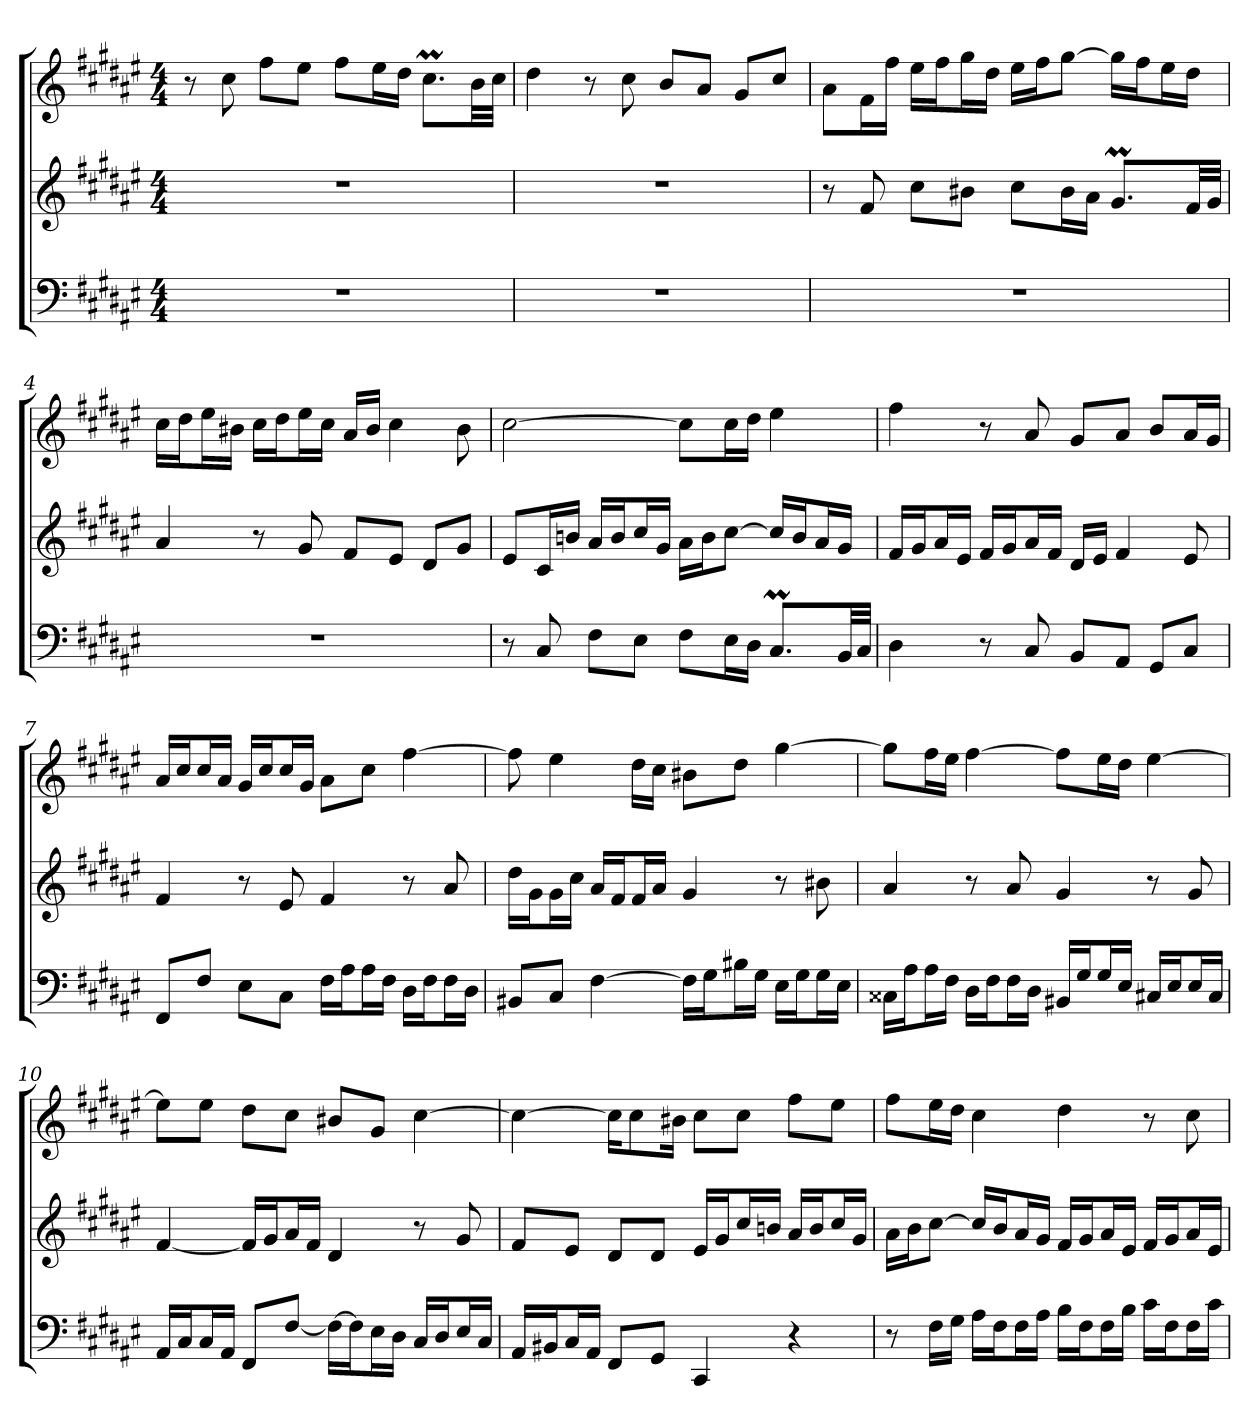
**kern	**kern	**kern
*part3	*part2	*part1
*staff3	*staff2	*staff1
*clefF4	*clefG2	*clefG2
*k[f#c#g#d#a#e#]	*k[f#c#g#d#a#e#]	*k[f#c#g#d#a#e#]
*F#:	*F#:	*F#:
*M4/4	*M4/4	*M4/4
=1	=1	=1
1r	1r	8r
.	.	8cc#
.	.	8ff#\L
.	.	8ee#\J
.	.	8ff#\L
.	.	16ee#\L
.	.	16dd#\JJ
.	.	8.cc#M\L
.	.	32b\LL
.	.	32cc#\JJJ
=2	=2	=2
1r	1r	4dd#
.	.	8r
.	.	8cc#
.	.	8b/L
.	.	8a#/J
.	.	8g#/L
.	.	8cc#/J
=3	=3	=3
1r	8r	8a#\L
.	8f#	16f#\L
.	.	16ff#\JJ
.	8cc#\L	16ee#\LL
.	.	16ff#\J
.	8b#X\J	16gg#\L
.	.	16dd#\JJ
.	8cc#\L	16ee#\LL
.	.	16ff#\J
.	16b#\L	[8gg#\J
.	16a#\JJ	.
.	8.g#M/L	16gg#\LL]
.	.	16ff#\J
.	.	16ee#\L
.	32f#/LL	16dd#\JJ
.	32g#/JJJ	.
=4	=4	=4
1r	4a#	16cc#\LL
.	.	16dd#\J
.	.	16ee#\L
.	.	16b#X\JJ
.	8r	16cc#\LL
.	.	16dd#\J
.	8g#	16ee#\L
.	.	16cc#\JJ
.	8f#/L	16a#/LL
.	.	16b#/JJ
.	8e#/J	4cc#
.	8d#/L	.
.	8g#/J	8b#
=5	=5	=5
8r	8e#/L	[2cc#
8C#	16c#/L	.
.	16bn/JJ	.
8F#\L	16a#/LL	.
.	16b/J	.
8E#\J	16cc#/L	.
.	16g#/JJ	.
8F#\L	16a#\LL	8cc#\L]
.	16b\J	.
16E#\L	[8cc#\J	16cc#\L
16D#\JJ	.	16dd#\JJ
8.C#M/L	16cc#/LL]	4ee#
.	16b/J	.
.	16a#/L	.
32BB/LL	16g#/JJ	.
32C#/JJJ	.	.
=6	=6	=6
4D#	16f#/LL	4ff#
.	16g#/J	.
.	16a#/L	.
.	16e#/JJ	.
8r	16f#/LL	8r
.	16g#/J	.
8C#	16a#/L	8a#
.	16f#/JJ	.
8BB/L	16d#/LL	8g#/L
.	16e#/JJ	.
8AA#/J	4f#	8a#/J
8GG#/L	.	8b/L
8C#/J	8e#	16a#/L
.	.	16g#/JJ
=7	=7	=7
8FF#/L	4f#	16a#/LL
.	.	16cc#/J
8F#/J	.	16cc#/L
.	.	16a#/JJ
8E#\L	8r	16g#/LL
.	.	16cc#/J
8C#\J	8e#	16cc#/L
.	.	16g#/JJ
16F#\LL	4f#	8a#\L
16A#\J	.	.
16A#\L	.	8cc#\J
16F#\JJ	.	.
16D#\LL	8r	[4ff#
16F#\J	.	.
16F#\L	8a#	.
16D#\JJ	.	.
=8	=8	=8
8BB#X/L	16dd#\LL	8ff#]
.	16g#\J	.
8C#/J	16g#\L	4ee#
.	16cc#\JJ	.
[4F#	16a#/LL	.
.	16f#/J	.
.	16f#/L	16dd#\LL
.	16a#/JJ	16cc#\JJ
16F#\LL]	4g#	8b#X\L
16G#\J	.	.
16B#X\L	.	8dd#\J
16G#\JJ	.	.
16E#\LL	8r	[4gg#
16G#\J	.	.
16G#\L	8b#X	.
16E#\JJ	.	.
=9	=9	=9
16C##X\LL	4a#	8gg#\L]
16A#\J	.	.
16A#\L	.	16ff#\L
16F#\JJ	.	16ee#\JJ
16D#\LL	8r	[4ff#
16F#\J	.	.
16F#\L	8a#	.
16D#\JJ	.	.
16BB#X/LL	4g#	8ff#\L]
16G#/J	.	.
16G#/L	.	16ee#\L
16E#/JJ	.	16dd#\JJ
16C#X/LL	8r	[4ee#
16E#/J	.	.
16E#/L	8g#	.
16C#/JJ	.	.
=10	=10	=10
16AA#/LL	[4f#	8ee#\L]
16C#/J	.	.
16C#/L	.	8ee#\J
16AA#/JJ	.	.
8FF#/L	16f#/LL]	8dd#\L
.	16g#/J	.
[8F#/J	16a#/L	8cc#\J
.	16f#/JJ	.
16F#\LL_	4d#	8b#X/L
16F#\J]	.	.
16E#\L	.	8g#/J
16D#\JJ	.	.
16C#/LL	8r	[4cc#
16D#/J	.	.
16E#/L	8g#	.
16C#/JJ	.	.
=11	=11	=11
16AA#/LL	8f#/L	4cc#_
16BB#X/J	.	.
16C#/L	8e#/J	.
16AA#/JJ	.	.
8FF#/L	8d#/L	16cc#\KL]
.	.	8cc#\
8GG#/J	8d#/J	.
.	.	16b#X\Jk
4CC#	16e#/LL	8cc#\L
.	16g#/J	.
.	16cc#/L	8cc#\J
.	16bn/JJ	.
4r	16a#/LL	8ff#\L
.	16b/J	.
.	16cc#/L	8ee#\J
.	16g#/JJ	.
=12	=12	=12
8r	16a#\LL	8ff#\L
.	16b\J	.
16F#\LL	[8cc#\J	16ee#\L
16G#\JJ	.	16dd#\JJ
16A#\LL	16cc#/LL]	4cc#
16F#\J	16b/J	.
16F#\L	16a#/L	.
16A#\JJ	16g#/JJ	.
16B\LL	16f#/LL	4dd#
16F#\J	16g#/J	.
16F#\L	16a#/L	.
16B\JJ	16e#/JJ	.
16c#\LL	16f#/LL	8r
16F#\J	16g#/J	.
16F#\L	16a#/L	8cc#
16c#\JJ	16e#/JJ	.
=	=	=
*-	*-	*-
